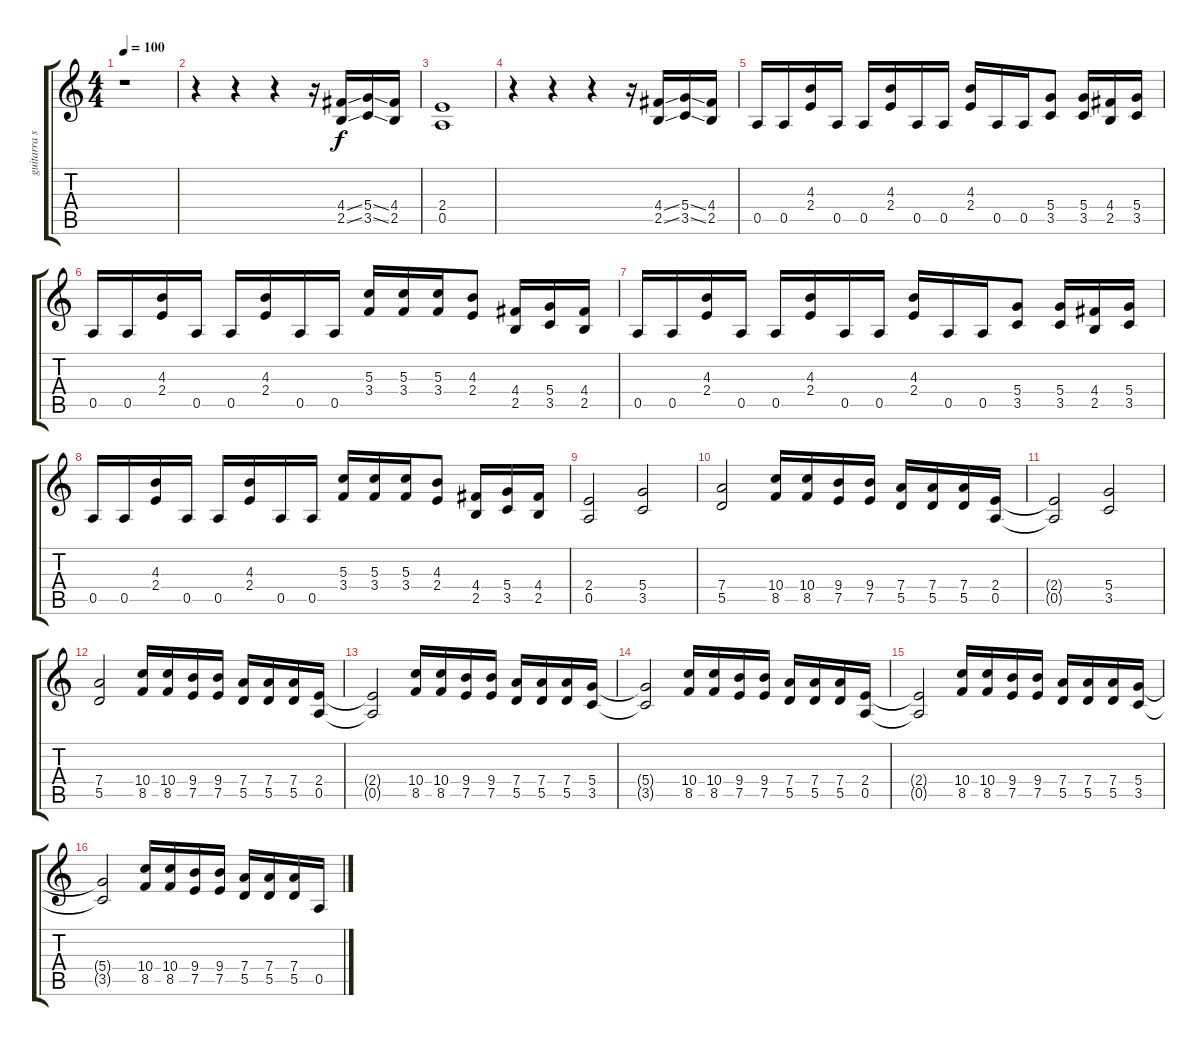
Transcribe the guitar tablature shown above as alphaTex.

\track ("guitarra solo" "guitarra s") {instrument distortionguitar}
\staff {score tabs}
\tuning (E4 B3 G3 D3 A2 E2) {hide}
\ts (4 4)
\tempo 100
\clef g2
\ks c
r.1{dy f instrument distortionguitar} |
r.4 r.4 r.4 r.16 (4.4{ss} 2.5{ss}).16 (5.4{ss} 3.5{ss}).16 (4.4 2.5).16 |
(2.4 0.5).1 |
r.4 r.4 r.4 r.16 (4.4{ss} 2.5{ss}).16 (5.4{ss} 3.5{ss}).16 (4.4 2.5).16 |
0.5.16 0.5.16 (4.3 2.4).16 0.5.16 0.5.16 (4.3 2.4).16 0.5.16 0.5.16 (4.3 2.4).16 0.5.16 0.5.16 (5.4 3.5).8 (5.4 3.5).16 (4.4 2.5).16 (5.4 3.5).16 |
0.5.16 0.5.16 (4.3 2.4).16 0.5.16 0.5.16 (4.3 2.4).16 0.5.16 0.5.16 (5.3 3.4).16 (5.3 3.4).16 (5.3 3.4).16 (4.3 2.4).8 (4.4 2.5).16 (5.4 3.5).16 (4.4 2.5).16 |
0.5.16 0.5.16 (4.3 2.4).16 0.5.16 0.5.16 (4.3 2.4).16 0.5.16 0.5.16 (4.3 2.4).16 0.5.16 0.5.16 (5.4 3.5).8 (5.4 3.5).16 (4.4 2.5).16 (5.4 3.5).16 |
0.5.16 0.5.16 (4.3 2.4).16 0.5.16 0.5.16 (4.3 2.4).16 0.5.16 0.5.16 (5.3 3.4).16 (5.3 3.4).16 (5.3 3.4).16 (4.3 2.4).8 (4.4 2.5).16 (5.4 3.5).16 (4.4 2.5).16 |
(2.4 0.5).2 (5.4 3.5).2 |
(7.4 5.5).2 (10.4 8.5).16 (10.4 8.5).16 (9.4 7.5).16 (9.4 7.5).16 (7.4 5.5).16 (7.4 5.5).16 (7.4 5.5).16 (2.4 0.5).16 |
(2.4{t} 0.5{t}).2 (5.4 3.5).2 |
(7.4 5.5).2 (10.4 8.5).16 (10.4 8.5).16 (9.4 7.5).16 (9.4 7.5).16 (7.4 5.5).16 (7.4 5.5).16 (7.4 5.5).16 (2.4 0.5).16 |
(2.4{t} 0.5{t}).2 (10.4 8.5).16 (10.4 8.5).16 (9.4 7.5).16 (9.4 7.5).16 (7.4 5.5).16 (7.4 5.5).16 (7.4 5.5).16 (5.4 3.5).16 |
(5.4{t} 3.5{t}).2 (10.4 8.5).16 (10.4 8.5).16 (9.4 7.5).16 (9.4 7.5).16 (7.4 5.5).16 (7.4 5.5).16 (7.4 5.5).16 (2.4 0.5).16 |
(2.4{t} 0.5{t}).2 (10.4 8.5).16 (10.4 8.5).16 (9.4 7.5).16 (9.4 7.5).16 (7.4 5.5).16 (7.4 5.5).16 (7.4 5.5).16 (5.4 3.5).16 |
(5.4{t} 3.5{t}).2 (10.4 8.5).16 (10.4 8.5).16 (9.4 7.5).16 (9.4 7.5).16 (7.4 5.5).16 (7.4 5.5).16 (7.4 5.5).16 0.5.16
